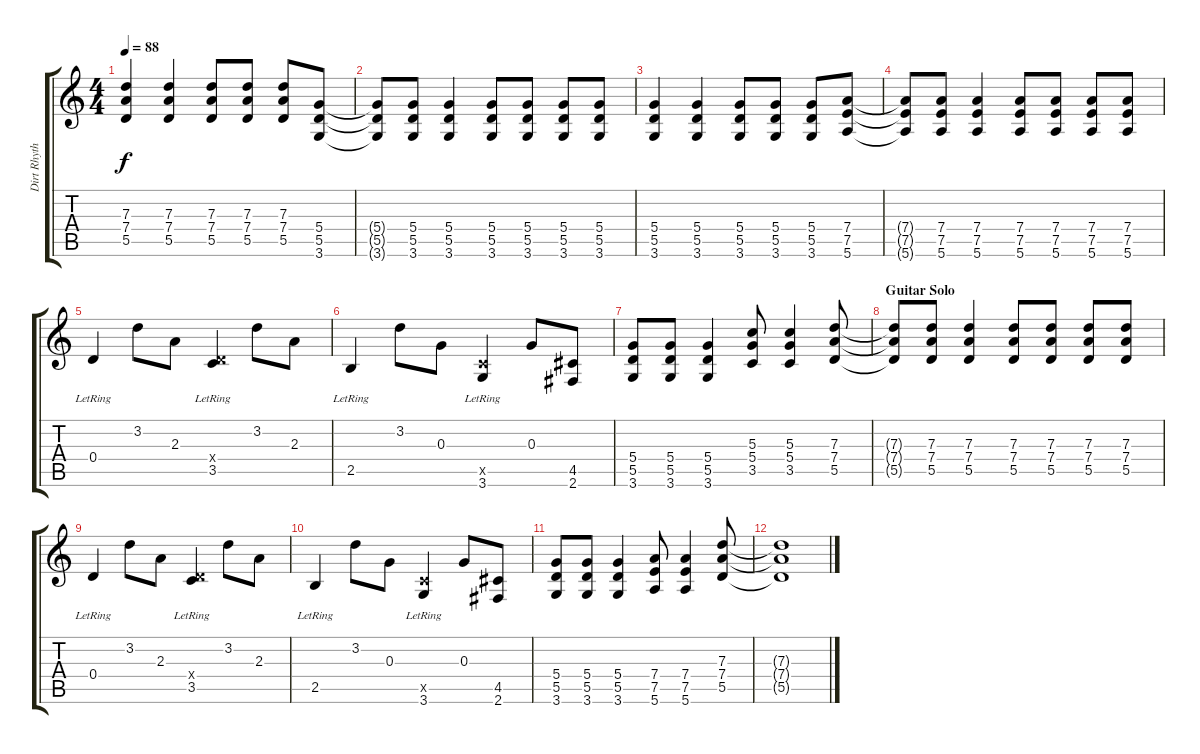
\track ("Dirt Rhythm" "Dirt Rhyth") {instrument overdrivenguitar}
\staff {score tabs}
\tuning (E4 B3 G3 D3 A2 E2) {hide}
\ts (4 4)
\tempo 88
\clef g2
\ks c
(7.3 7.4 5.5).4{dy f} (7.3 7.4 5.5).4 (7.3 7.4 5.5).8 (7.3 7.4 5.5).8 (7.3 7.4 5.5).8 (5.4 5.5 3.6).8 |
(5.4{t} 5.5{t} 3.6{t}).8 (5.4 5.5 3.6).8 (5.4 5.5 3.6).4 (5.4 5.5 3.6).8 (5.4 5.5 3.6).8 (5.4 5.5 3.6).8 (5.4 5.5 3.6).8 |
(5.4 5.5 3.6).4 (5.4 5.5 3.6).4 (5.4 5.5 3.6).8 (5.4 5.5 3.6).8 (5.4 5.5 3.6).8 (7.4 7.5 5.6).8 |
(7.4{t} 7.5{t} 5.6{t}).8 (7.4 7.5 5.6).8 (7.4 7.5 5.6).4 (7.4 7.5 5.6).8 (7.4 7.5 5.6).8 (7.4 7.5 5.6).8 (7.4 7.5 5.6).8 |
0.4{lr}.4 3.2.8 2.3.8 (0.4{x} 3.5{lr}).4 3.2.8 2.3.8 |
2.5{lr}.4 3.2.8 0.3.8 (3.5{x} 3.6{lr}).4 0.3.8 (4.5 2.6).8 |
(5.4 5.5 3.6).8 (5.4 5.5 3.6).8 (5.4 5.5 3.6).4 (5.3 5.4 3.5).8 (5.3 5.4 3.5).4 (7.3 7.4 5.5).8 |
\section ("" "Guitar Solo")
(7.3{t} 7.4{t} 5.5{t}).8 (7.3 7.4 5.5).8 (7.3 7.4 5.5).4 (7.3 7.4 5.5).8 (7.3 7.4 5.5).8 (7.3 7.4 5.5).8 (7.3 7.4 5.5).8 |
0.4{lr}.4 3.2.8 2.3.8 (0.4{x} 3.5{lr}).4 3.2.8 2.3.8 |
2.5{lr}.4 3.2.8 0.3.8 (3.5{x} 3.6{lr}).4 0.3.8 (4.5 2.6).8 |
(5.4 5.5 3.6).8 (5.4 5.5 3.6).8 (5.4 5.5 3.6).4 (7.4 7.5 5.6).8 (7.4 7.5 5.6).4 (7.3 7.4 5.5).8 |
(7.3{t} 7.4{t} 5.5{t}).1
